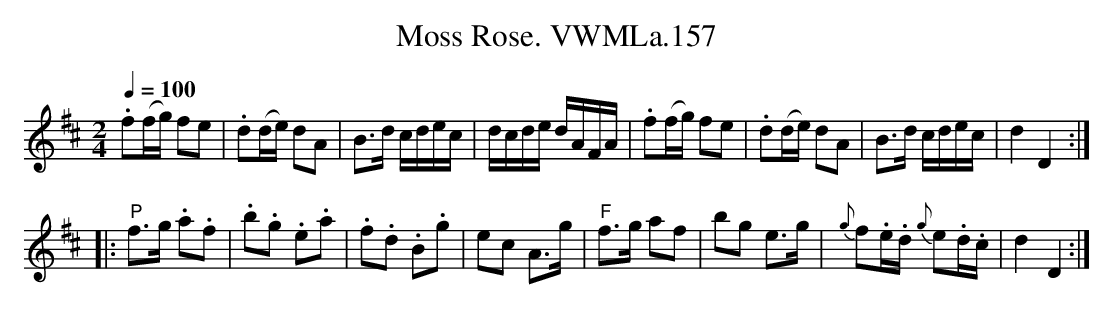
X:1
T:Moss Rose. VWMLa.157
M:2/4
L:1/8
Q:1/4=100
K:D
.f(f/g/) fe|.d(d/e/) dA|B>d c/d/e/c/|d/c/d/e/ d/A/F/A/|\
.f(f/g/) fe|.d(d/e/) dA|B>d c/d/e/c/|d2 D2:|
|:"P"f>g .a.f|.b.g .e.a|.f.d .B.g|ec A>g|\
"^F"f>g af|bg e>g|{g}f.e/.d/ {g}e.d/.c/|d2 D2:|
